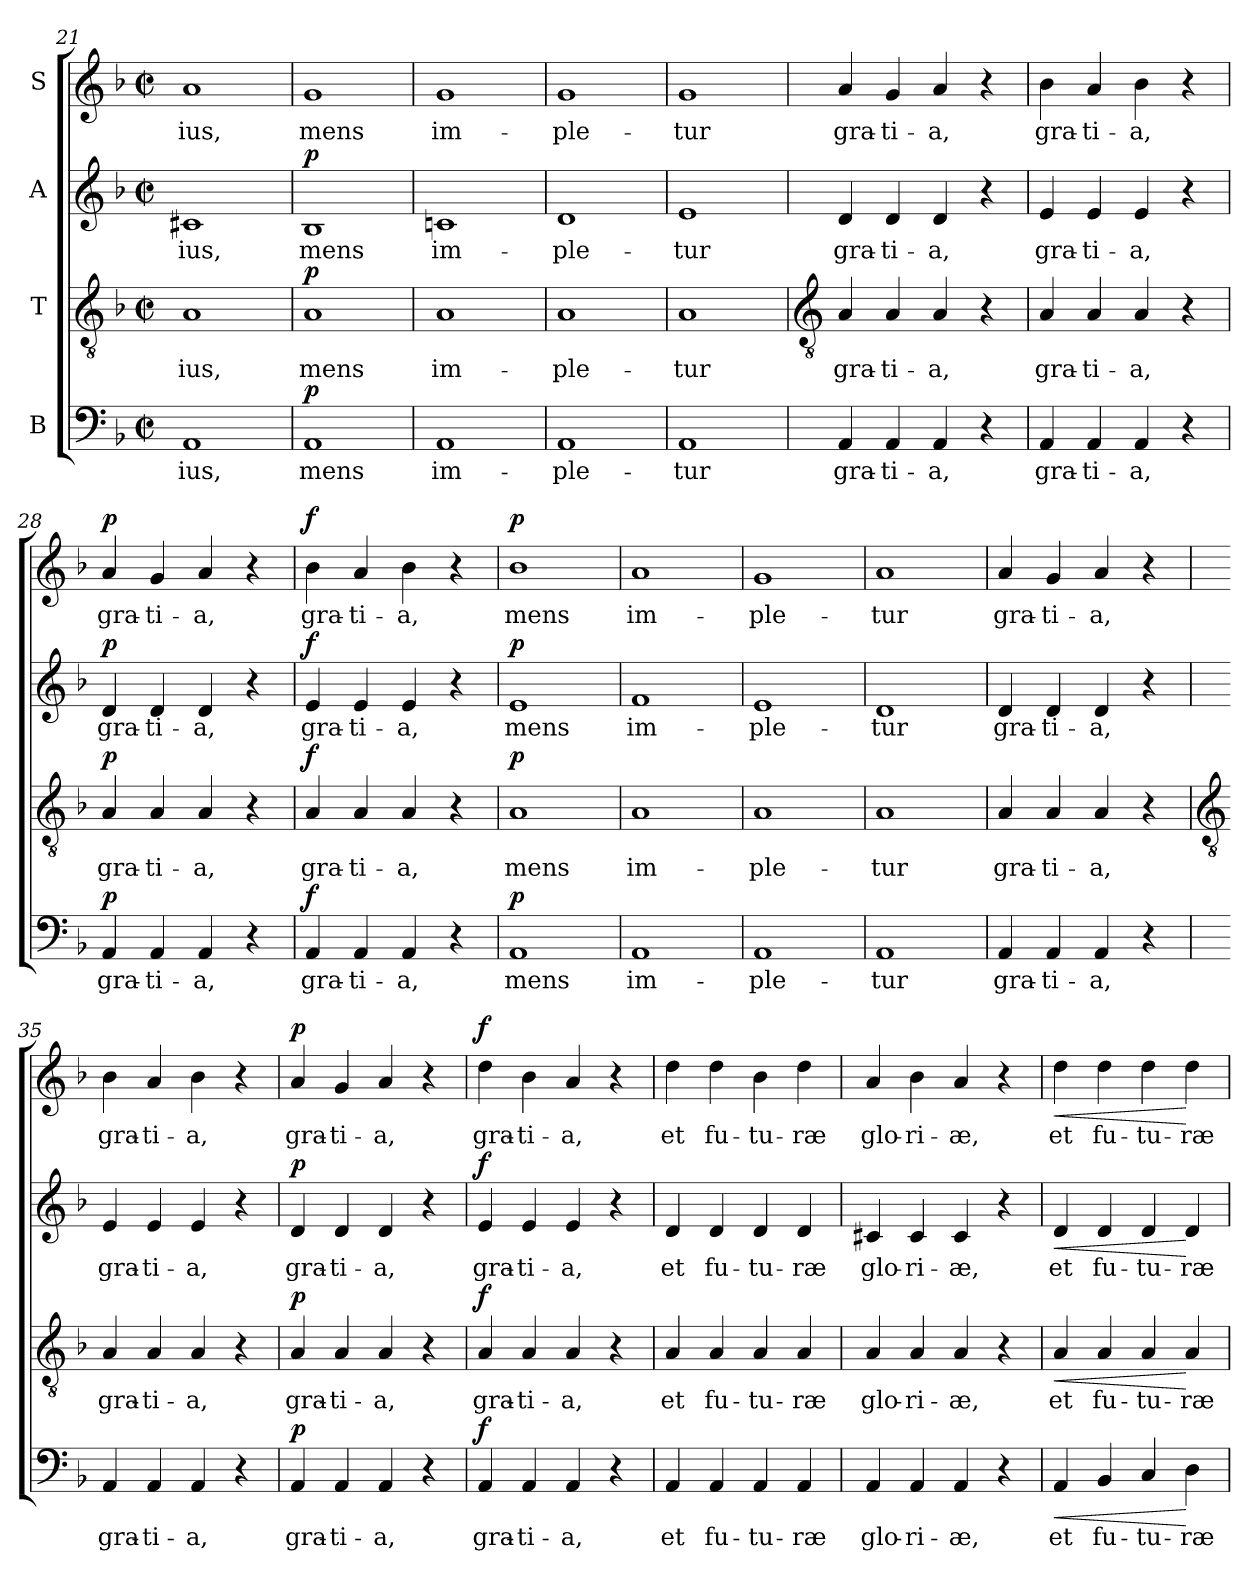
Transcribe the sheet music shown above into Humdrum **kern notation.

**kern	**text	**dynam	**kern	**text	**dynam	**kern	**text	**dynam	**kern	**text	**dynam
*part4	*part4	*part4	*part3	*part3	*part3	*part2	*part2	*part2	*part1	*part1	*part1
*staff4	*staff4	*staff4	*staff3	*staff3	*staff3	*staff2	*staff2	*staff2	*staff1	*staff1	*staff1
*I"B	*	*	*I"T	*	*	*I"A	*	*	*I"S	*	*
*clefF4	*	*	*clefGv2	*	*	*clefG2	*	*	*clefG2	*	*
*k[b-]	*	*	*k[b-]	*	*	*k[b-]	*	*	*k[b-]	*	*
*F:	*	*	*F:	*	*	*F:	*	*	*F:	*	*
*M2/2	*	*	*M2/2	*	*	*M2/2	*	*	*M2/2	*	*
*met(c|)	*	*	*met(c|)	*	*	*met(c|)	*	*	*met(c|)	*	*
=21	=21	=21	=21	=21	=21	=21	=21	=21	=21	=21	=21
!	!LO:LY:b	!	!	!LO:LY:b	!	!	!LO:LY:b	!	!	!LO:LY:b	!
1AA	-ius,	.	1A	-ius,	.	1c#X	-ius,	.	1a	-ius,	.
=22	=22	=22	=22	=22	=22	=22	=22	=22	=22	=22	=22
!	!LO:LY:b	!LO:DY:a	!	!LO:LY:b	!LO:DY:a	!	!LO:LY:b	!LO:DY:a	!	!LO:LY:b	!
1AA	mens	p	1A	mens	p	1B-	mens	p	1g	mens	.
=23	=23	=23	=23	=23	=23	=23	=23	=23	=23	=23	=23
!	!LO:LY:b	!	!	!LO:LY:b	!	!	!LO:LY:b	!	!	!LO:LY:b	!
1AA	im-	.	1A	im-	.	1cn	im-	.	1g	im-	.
=24	=24	=24	=24	=24	=24	=24	=24	=24	=24	=24	=24
!	!LO:LY:b	!	!	!LO:LY:b	!	!	!LO:LY:b	!	!	!LO:LY:b	!
1AA	-ple-	.	1A	-ple-	.	1d	-ple-	.	1g	-ple-	.
=25	=25	=25	=25	=25	=25	=25	=25	=25	=25	=25	=25
!	!LO:LY:b	!	!	!LO:LY:b	!	!	!LO:LY:b	!	!	!LO:LY:b	!
1AA	-tur	.	1A	-tur	.	1e	-tur	.	1g	-tur	.
!!LO:LB:g=z
=26	=26	=26	=26	=26	=26	=26	=26	=26	=26	=26	=26
*	*	*	*clefGv2	*	*	*	*	*	*	*	*
!	!LO:LY:b	!	!	!LO:LY:b	!	!	!LO:LY:b	!	!	!LO:LY:b	!
4AA/	gra-	.	4A/	gra-	.	4d/	gra-	.	4a/	gra-	.
!	!LO:LY:b	!	!	!LO:LY:b	!	!	!LO:LY:b	!	!	!LO:LY:b	!
4AA/	-ti-	.	4A/	-ti-	.	4d/	-ti-	.	4g/	-ti-	.
!	!LO:LY:b	!	!	!LO:LY:b	!	!	!LO:LY:b	!	!	!LO:LY:b	!
4AA/	-a,	.	4A/	-a,	.	4d/	-a,	.	4a/	-a,	.
4r	.	.	4r	.	.	4r	.	.	4r	.	.
=27	=27	=27	=27	=27	=27	=27	=27	=27	=27	=27	=27
!	!LO:LY:b	!	!	!LO:LY:b	!	!	!LO:LY:b	!	!	!LO:LY:b	!
4AA/	gra-	.	4A/	gra-	.	4e/	gra-	.	4b-\	gra-	.
!	!LO:LY:b	!	!	!LO:LY:b	!	!	!LO:LY:b	!	!	!LO:LY:b	!
4AA/	-ti-	.	4A/	-ti-	.	4e/	-ti-	.	4a/	-ti-	.
!	!LO:LY:b	!	!	!LO:LY:b	!	!	!LO:LY:b	!	!	!LO:LY:b	!
4AA/	-a,	.	4A/	-a,	.	4e/	-a,	.	4b-\	-a,	.
4r	.	.	4r	.	.	4r	.	.	4r	.	.
=28	=28	=28	=28	=28	=28	=28	=28	=28	=28	=28	=28
!	!LO:LY:b	!LO:DY:a	!	!LO:LY:b	!LO:DY:a	!	!LO:LY:b	!LO:DY:a	!	!LO:LY:b	!LO:DY:a
4AA/	gra-	p	4A/	gra-	p	4d/	gra-	p	4a/	gra-	p
!	!LO:LY:b	!	!	!LO:LY:b	!	!	!LO:LY:b	!	!	!LO:LY:b	!
4AA/	-ti-	.	4A/	-ti-	.	4d/	-ti-	.	4g/	-ti-	.
!	!LO:LY:b	!	!	!LO:LY:b	!	!	!LO:LY:b	!	!	!LO:LY:b	!
4AA/	-a,	.	4A/	-a,	.	4d/	-a,	.	4a/	-a,	.
4r	.	.	4r	.	.	4r	.	.	4r	.	.
=29	=29	=29	=29	=29	=29	=29	=29	=29	=29	=29	=29
!	!LO:LY:b	!LO:DY:a	!	!LO:LY:b	!LO:DY:a	!	!LO:LY:b	!LO:DY:a	!	!LO:LY:b	!LO:DY:a
4AA/	gra-	f	4A/	gra-	f	4e/	gra-	f	4b-\	gra-	f
!	!LO:LY:b	!	!	!LO:LY:b	!	!	!LO:LY:b	!	!	!LO:LY:b	!
4AA/	-ti-	.	4A/	-ti-	.	4e/	-ti-	.	4a/	-ti-	.
!	!LO:LY:b	!	!	!LO:LY:b	!	!	!LO:LY:b	!	!	!LO:LY:b	!
4AA/	-a,	.	4A/	-a,	.	4e/	-a,	.	4b-\	-a,	.
4r	.	.	4r	.	.	4r	.	.	4r	.	.
=30	=30	=30	=30	=30	=30	=30	=30	=30	=30	=30	=30
!	!LO:LY:b	!LO:DY:a	!	!LO:LY:b	!LO:DY:a	!	!LO:LY:b	!LO:DY:a	!	!LO:LY:b	!LO:DY:a
1AA	mens	p	1A	mens	p	1e	mens	p	1b-	mens	p
=31	=31	=31	=31	=31	=31	=31	=31	=31	=31	=31	=31
!	!LO:LY:b	!	!	!LO:LY:b	!	!	!LO:LY:b	!	!	!LO:LY:b	!
1AA	im-	.	1A	im-	.	1f	im-	.	1a	im-	.
=32	=32	=32	=32	=32	=32	=32	=32	=32	=32	=32	=32
!	!LO:LY:b	!	!	!LO:LY:b	!	!	!LO:LY:b	!	!	!LO:LY:b	!
1AA	-ple-	.	1A	-ple-	.	1e	-ple-	.	1g	-ple-	.
=33	=33	=33	=33	=33	=33	=33	=33	=33	=33	=33	=33
!	!LO:LY:b	!	!	!LO:LY:b	!	!	!LO:LY:b	!	!	!LO:LY:b	!
1AA	-tur	.	1A	-tur	.	1d	-tur	.	1a	-tur	.
=34	=34	=34	=34	=34	=34	=34	=34	=34	=34	=34	=34
!	!LO:LY:b	!	!	!LO:LY:b	!	!	!LO:LY:b	!	!	!LO:LY:b	!
4AA/	gra-	.	4A/	gra-	.	4d/	gra-	.	4a/	gra-	.
!	!LO:LY:b	!	!	!LO:LY:b	!	!	!LO:LY:b	!	!	!LO:LY:b	!
4AA/	-ti-	.	4A/	-ti-	.	4d/	-ti-	.	4g/	-ti-	.
!	!LO:LY:b	!	!	!LO:LY:b	!	!	!LO:LY:b	!	!	!LO:LY:b	!
4AA/	-a,	.	4A/	-a,	.	4d/	-a,	.	4a/	-a,	.
4r	.	.	4r	.	.	4r	.	.	4r	.	.
!!LO:LB:g=z
=35	=35	=35	=35	=35	=35	=35	=35	=35	=35	=35	=35
*	*	*	*clefGv2	*	*	*	*	*	*	*	*
!	!LO:LY:b	!	!	!LO:LY:b	!	!	!LO:LY:b	!	!	!LO:LY:b	!
4AA/	gra-	.	4A/	gra-	.	4e/	gra-	.	4b-\	gra-	.
!	!LO:LY:b	!	!	!LO:LY:b	!	!	!LO:LY:b	!	!	!LO:LY:b	!
4AA/	-ti-	.	4A/	-ti-	.	4e/	-ti-	.	4a/	-ti-	.
!	!LO:LY:b	!	!	!LO:LY:b	!	!	!LO:LY:b	!	!	!LO:LY:b	!
4AA/	-a,	.	4A/	-a,	.	4e/	-a,	.	4b-\	-a,	.
4r	.	.	4r	.	.	4r	.	.	4r	.	.
=36	=36	=36	=36	=36	=36	=36	=36	=36	=36	=36	=36
!	!LO:LY:b	!LO:DY:a	!	!LO:LY:b	!LO:DY:a	!	!LO:LY:b	!LO:DY:a	!	!LO:LY:b	!LO:DY:a
4AA/	gra-	p	4A/	gra-	p	4d/	gra-	p	4a/	gra-	p
!	!LO:LY:b	!	!	!LO:LY:b	!	!	!LO:LY:b	!	!	!LO:LY:b	!
4AA/	-ti-	.	4A/	-ti-	.	4d/	-ti-	.	4g/	-ti-	.
!	!LO:LY:b	!	!	!LO:LY:b	!	!	!LO:LY:b	!	!	!LO:LY:b	!
4AA/	-a,	.	4A/	-a,	.	4d/	-a,	.	4a/	-a,	.
4r	.	.	4r	.	.	4r	.	.	4r	.	.
=37	=37	=37	=37	=37	=37	=37	=37	=37	=37	=37	=37
!	!LO:LY:b	!LO:DY:a	!	!LO:LY:b	!LO:DY:a	!	!LO:LY:b	!LO:DY:a	!	!LO:LY:b	!LO:DY:a
4AA/	gra-	f	4A/	gra-	f	4e/	gra-	f	4dd\	gra-	f
!	!LO:LY:b	!	!	!LO:LY:b	!	!	!LO:LY:b	!	!	!LO:LY:b	!
4AA/	-ti-	.	4A/	-ti-	.	4e/	-ti-	.	4b-\	-ti-	.
!	!LO:LY:b	!	!	!LO:LY:b	!	!	!LO:LY:b	!	!	!LO:LY:b	!
4AA/	-a,	.	4A/	-a,	.	4e/	-a,	.	4a/	-a,	.
4r	.	.	4r	.	.	4r	.	.	4r	.	.
=38	=38	=38	=38	=38	=38	=38	=38	=38	=38	=38	=38
!	!LO:LY:b	!	!	!LO:LY:b	!	!	!LO:LY:b	!	!	!LO:LY:b	!
4AA/	et	.	4A/	et	.	4d/	et	.	4dd\	et	.
!	!LO:LY:b	!	!	!LO:LY:b	!	!	!LO:LY:b	!	!	!LO:LY:b	!
4AA/	fu-	.	4A/	fu-	.	4d/	fu-	.	4dd\	fu-	.
!	!LO:LY:b	!	!	!LO:LY:b	!	!	!LO:LY:b	!	!	!LO:LY:b	!
4AA/	-tu-	.	4A/	-tu-	.	4d/	-tu-	.	4b-\	-tu-	.
!	!LO:LY:b	!	!	!LO:LY:b	!	!	!LO:LY:b	!	!	!LO:LY:b	!
4AA/	-ræ	.	4A/	-ræ	.	4d/	-ræ	.	4dd\	-ræ	.
=39	=39	=39	=39	=39	=39	=39	=39	=39	=39	=39	=39
!	!LO:LY:b	!	!	!LO:LY:b	!	!	!LO:LY:b	!	!	!LO:LY:b	!
4AA/	glo-	.	4A/	glo-	.	4c#X/	glo-	.	4a/	glo-	.
!	!LO:LY:b	!	!	!LO:LY:b	!	!	!LO:LY:b	!	!	!LO:LY:b	!
4AA/	-ri-	.	4A/	-ri-	.	4c#/	-ri-	.	4b-\	-ri-	.
!	!LO:LY:b	!	!	!LO:LY:b	!	!	!LO:LY:b	!	!	!LO:LY:b	!
4AA/	-æ,	.	4A/	-æ,	.	4c#/	-æ,	.	4a/	-æ,	.
4r	.	.	4r	.	.	4r	.	.	4r	.	.
=40	=40	=40	=40	=40	=40	=40	=40	=40	=40	=40	=40
!	!LO:LY:b	!LO:HP:b	!	!LO:LY:b	!LO:HP:b	!	!LO:LY:b	!LO:HP:b	!	!LO:LY:b	!LO:HP:b
4AA/	et	<	4A/	et	<	4d/	et	<	4dd\	et	<
!	!LO:LY:b	!	!	!LO:LY:b	!	!	!LO:LY:b	!	!	!LO:LY:b	!
4BB-/	fu-	.	4A/	fu-	.	4d/	fu-	.	4dd\	fu-	.
!	!LO:LY:b	!	!	!LO:LY:b	!	!	!LO:LY:b	!	!	!LO:LY:b	!
4C/	-tu-	.	4A/	-tu-	.	4d/	-tu-	.	4dd\	-tu-	.
!	!LO:LY:b	!	!	!LO:LY:b	!	!	!LO:LY:b	!	!	!LO:LY:b	!
4D\	-ræ	[	4A/	-ræ	[	4d/	-ræ	[	4dd\	-ræ	[
=	=	=	=	=	=	=	=	=	=	=	=
*-	*-	*-	*-	*-	*-	*-	*-	*-	*-	*-	*-
